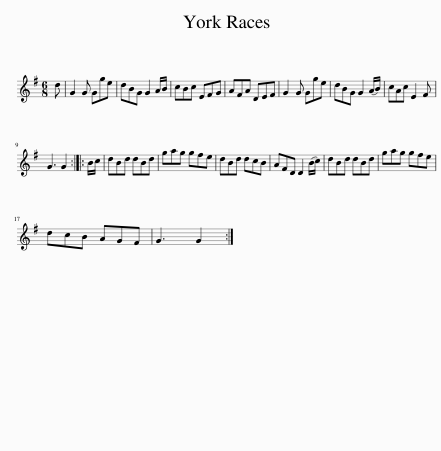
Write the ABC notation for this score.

X:1
L:1/8
M:6/8
I:linebreak $
K:G
V:1 treble
V:1
 d | G2 G Gge | dBG G2 A/B/ | cBc EFG | AFA DEF | %5
 G2 G Gge | dBG G2 (A/B/) | cAc E2 F |$ G3 G2 :: B/c/ | %10
 dBd dBd | gag gfe | dBd dcB | AFD D2 (B/c/) | dBd dBd | %15
 gag gfe |$ dcB AGF | G3 G2 :| %18
